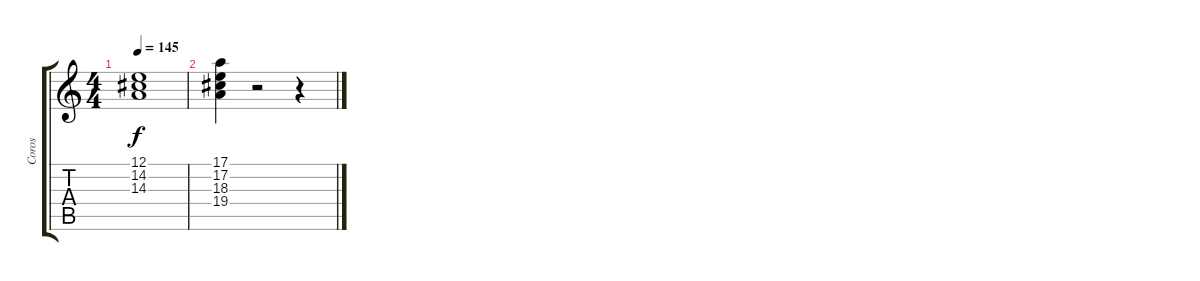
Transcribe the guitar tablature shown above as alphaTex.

\track ("Coros" "Coros") {instrument choiraahs}
\staff {score tabs}
\tuning (E4 B3 G3 D3 A2 E2) {hide}
\ts (4 4)
\tempo 145
\clef g2
\ks c
(12.1{t} 14.2{t} 14.3{t}).1{dy f} |
(17.1 17.2 18.3 19.4).4 r.2 r.4
